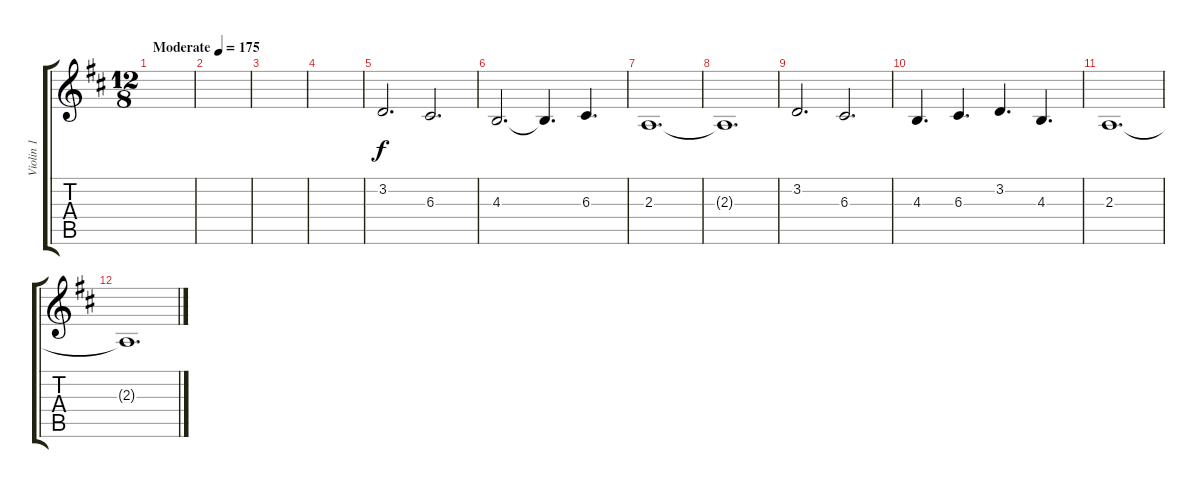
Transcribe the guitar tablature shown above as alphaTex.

\track ("Violin 1" "Violin 1") {instrument violin}
\staff {score tabs}
\tuning (E4 B3 G3 D3 A2 E2) {hide}
\ts (12 8)
\tempo (175 "Moderate")
\clef g2
\ks d
|
|
|
|
3.2.2{d} 6.3.2{d} |
4.3.2{d} 4.3{t}.4{d} 6.3.4{d} |
2.3.1{d} |
2.3{t}.1{d} |
3.2.2{d} 6.3.2{d} |
4.3.4{d} 6.3.4{d} 3.2.4{d} 4.3.4{d} |
2.3.1{d} |
2.3{t}.1{d}
